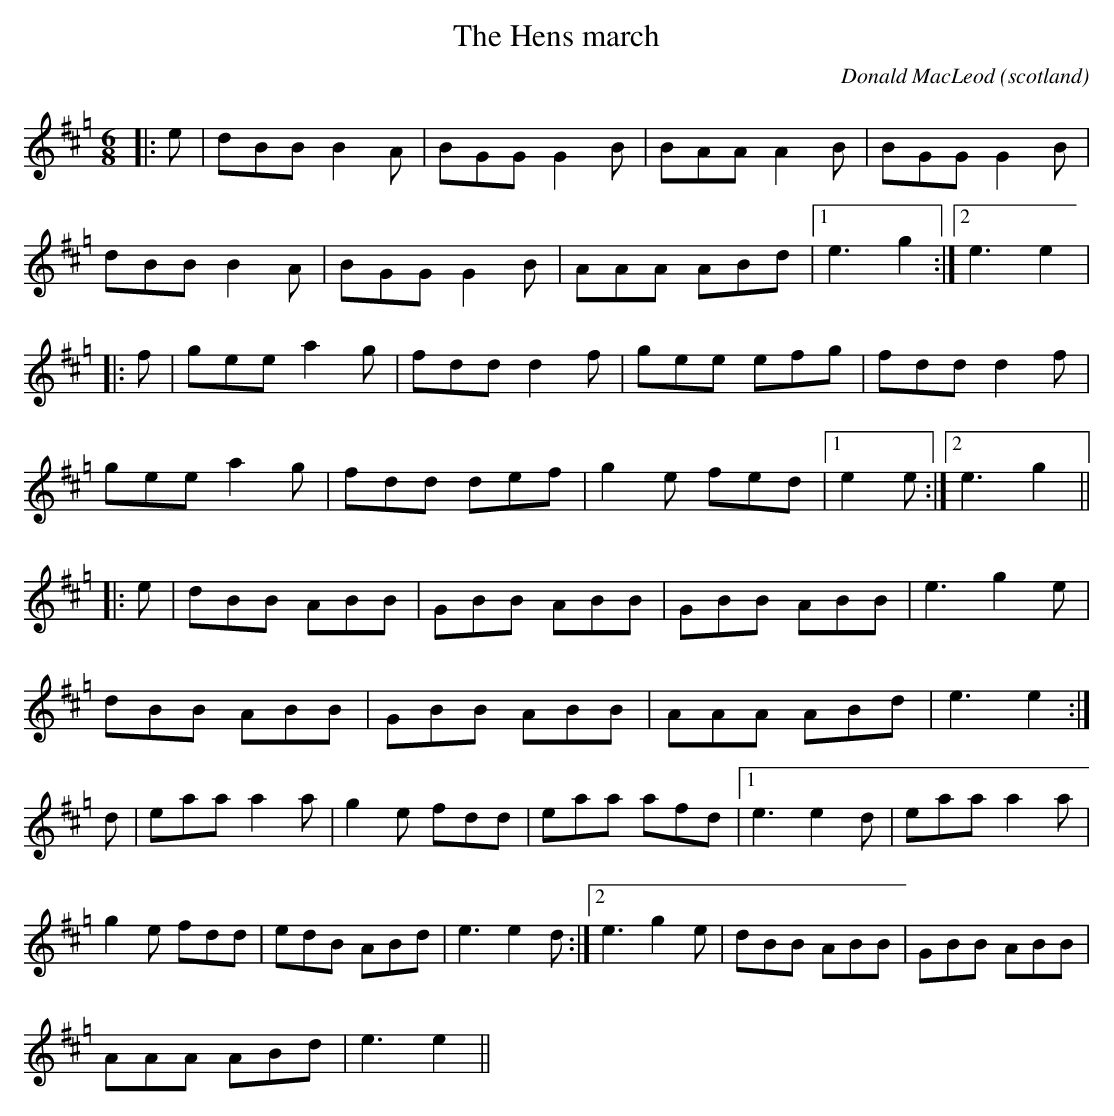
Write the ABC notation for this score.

X:1
T:Hens march, The
O:scotland
C:Donald MacLeod
M:6/8
L:1/8
K:Hp
|:e|dBB B2A|BGG G2B|BAA A2B|BGG G2B|
dBB B2A|BGG G2B|AAA ABd|1 e3 g2:|2 e3 e2|
|:f|gee a2g|fdd d2f|gee efg|fdd d2f|
gee a2g|fdd def|g2e fed|1 e2e:|2 e3 g2||
|:e|dBB ABB|GBB ABB|GBB ABB|e3 g2e|
dBB ABB|GBB ABB|AAA ABd|e3 e2:|
d|eaa a2a|g2e fdd|eaa afd|1 e3 e2d|eaa a2a|
g2e fdd|edB ABd|e3 e2d:|2 e3 g2e|dBB ABB|GBB ABB|
AAA ABd|e3 e2||
